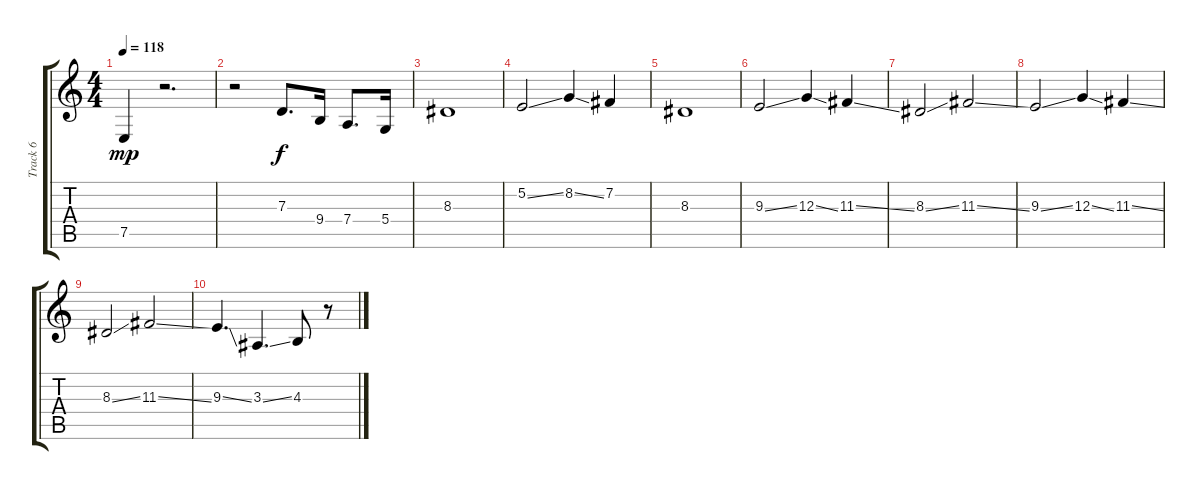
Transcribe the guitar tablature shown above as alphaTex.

\track ("Track 6" "Track 6") {instrument voiceoohs}
\staff {score tabs}
\tuning (E4 B3 G3 D3 A2 E2) {hide}
\ts (4 4)
\tempo 118
\clef g2
\ks c
7.5.4{dy mp} r.2{d} |
r.2 7.3.8{d dy f} 9.4.16 7.4.8{d} 5.4.16 |
8.3.1 |
5.2{ss}.2 8.2{ss}.4 7.2.4 |
8.3.1 |
9.3{ss}.2 12.3{ss}.4 11.3{ss}.4 |
8.3{ss}.2 11.3{ss}.2 |
9.3{ss}.2 12.3{ss}.4 11.3{ss}.4 |
8.3{ss}.2 11.3{ss}.2 |
9.3{ss}.4{d} 3.3{ss}.4{d} 4.3.8 r.8
